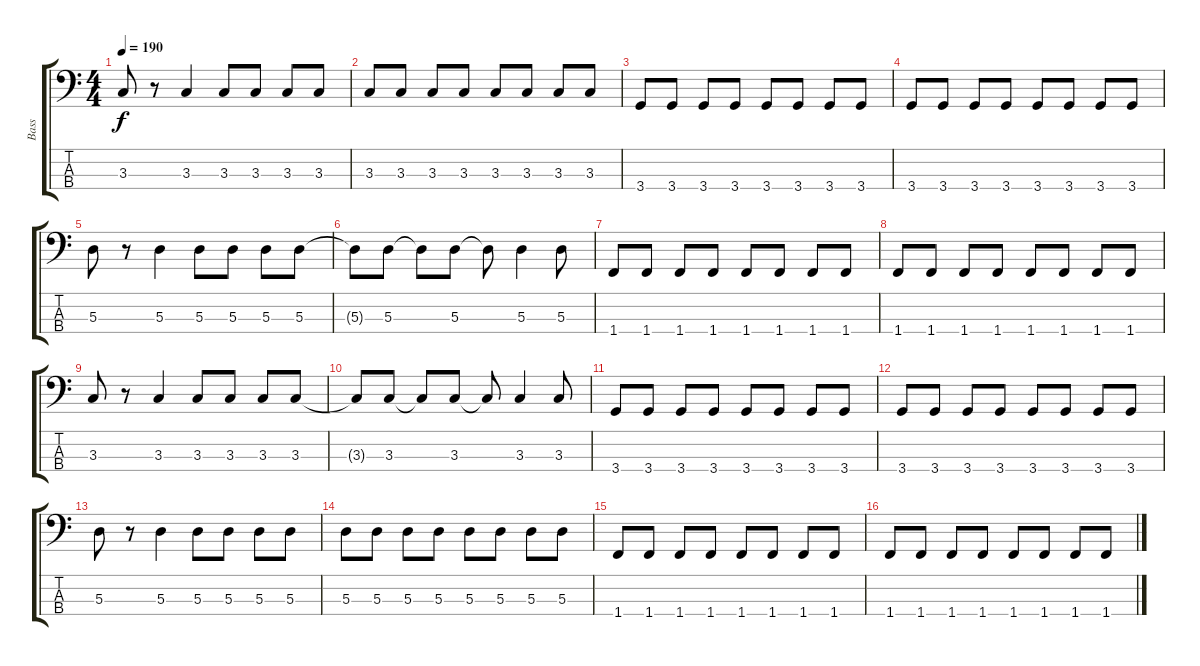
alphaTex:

\track ("Bass" "Bass") {instrument electricbasspick}
\staff {score tabs}
\tuning (G2 D2 A1 E1) {hide}
\ts (4 4)
\tempo 190
\clef f4
\ks c
3.3.8{dy f} r.8 3.3.4 3.3.8 3.3.8 3.3.8 3.3.8 |
3.3.8 3.3.8 3.3.8 3.3.8 3.3.8 3.3.8 3.3.8 3.3.8 |
3.4.8 3.4.8 3.4.8 3.4.8 3.4.8 3.4.8 3.4.8 3.4.8 |
3.4.8 3.4.8 3.4.8 3.4.8 3.4.8 3.4.8 3.4.8 3.4.8 |
5.3.8 r.8 5.3.4 5.3.8 5.3.8 5.3.8 5.3.8 |
5.3{t}.8 5.3.8 5.3{t}.8 5.3.8 5.3{t}.8 5.3.4 5.3.8 |
1.4.8 1.4.8 1.4.8 1.4.8 1.4.8 1.4.8 1.4.8 1.4.8 |
1.4.8 1.4.8 1.4.8 1.4.8 1.4.8 1.4.8 1.4.8 1.4.8 |
3.3.8 r.8 3.3.4 3.3.8 3.3.8 3.3.8 3.3.8 |
3.3{t}.8 3.3.8 3.3{t}.8 3.3.8 3.3{t}.8 3.3.4 3.3.8 |
3.4.8 3.4.8 3.4.8 3.4.8 3.4.8 3.4.8 3.4.8 3.4.8 |
3.4.8 3.4.8 3.4.8 3.4.8 3.4.8 3.4.8 3.4.8 3.4.8 |
5.3.8 r.8 5.3.4 5.3.8 5.3.8 5.3.8 5.3.8 |
5.3.8 5.3.8 5.3.8 5.3.8 5.3.8 5.3.8 5.3.8 5.3.8 |
1.4.8 1.4.8 1.4.8 1.4.8 1.4.8 1.4.8 1.4.8 1.4.8 |
1.4.8 1.4.8 1.4.8 1.4.8 1.4.8 1.4.8 1.4.8 1.4.8
